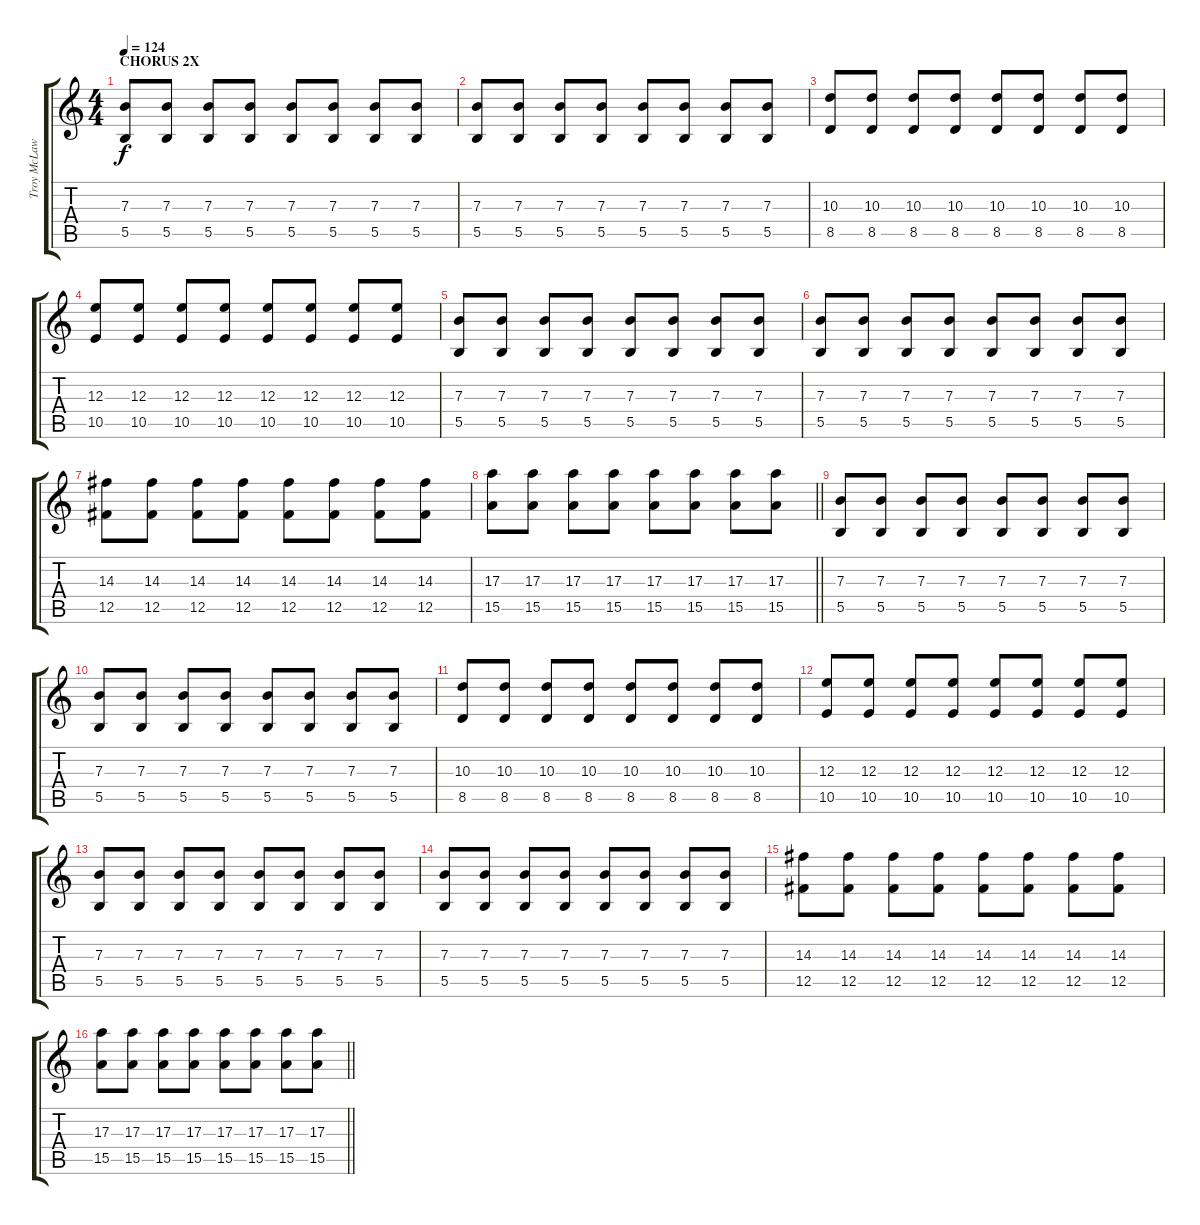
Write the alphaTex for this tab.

\track ("Troy McLawhorn - rhythm guitar" "Troy McLaw") {instrument distortionguitar}
\staff {score tabs}
\tuning (Db4 Ab3 E3 B2 Gb2 B1) {hide}
\ts (4 4)
\section ("" "CHORUS 2X")
\tempo 124
\clef g2
\ks c
(7.3 5.5).8{dy f} (7.3 5.5).8 (7.3 5.5).8 (7.3 5.5).8 (7.3 5.5).8 (7.3 5.5).8 (7.3 5.5).8 (7.3 5.5).8 |
(7.3 5.5).8 (7.3 5.5).8 (7.3 5.5).8 (7.3 5.5).8 (7.3 5.5).8 (7.3 5.5).8 (7.3 5.5).8 (7.3 5.5).8 |
(10.3 8.5).8 (10.3 8.5).8 (10.3 8.5).8 (10.3 8.5).8 (10.3 8.5).8 (10.3 8.5).8 (10.3 8.5).8 (10.3 8.5).8 |
(12.3 10.5).8 (12.3 10.5).8 (12.3 10.5).8 (12.3 10.5).8 (12.3 10.5).8 (12.3 10.5).8 (12.3 10.5).8 (12.3 10.5).8 |
(7.3 5.5).8 (7.3 5.5).8 (7.3 5.5).8 (7.3 5.5).8 (7.3 5.5).8 (7.3 5.5).8 (7.3 5.5).8 (7.3 5.5).8 |
(7.3 5.5).8 (7.3 5.5).8 (7.3 5.5).8 (7.3 5.5).8 (7.3 5.5).8 (7.3 5.5).8 (7.3 5.5).8 (7.3 5.5).8 |
(14.3 12.5).8 (14.3 12.5).8 (14.3 12.5).8 (14.3 12.5).8 (14.3 12.5).8 (14.3 12.5).8 (14.3 12.5).8 (14.3 12.5).8 |
\barLineRight lightlight
(17.3 15.5).8 (17.3 15.5).8 (17.3 15.5).8 (17.3 15.5).8 (17.3 15.5).8 (17.3 15.5).8 (17.3 15.5).8 (17.3 15.5).8 |
(7.3 5.5).8 (7.3 5.5).8 (7.3 5.5).8 (7.3 5.5).8 (7.3 5.5).8 (7.3 5.5).8 (7.3 5.5).8 (7.3 5.5).8 |
(7.3 5.5).8 (7.3 5.5).8 (7.3 5.5).8 (7.3 5.5).8 (7.3 5.5).8 (7.3 5.5).8 (7.3 5.5).8 (7.3 5.5).8 |
(10.3 8.5).8 (10.3 8.5).8 (10.3 8.5).8 (10.3 8.5).8 (10.3 8.5).8 (10.3 8.5).8 (10.3 8.5).8 (10.3 8.5).8 |
(12.3 10.5).8 (12.3 10.5).8 (12.3 10.5).8 (12.3 10.5).8 (12.3 10.5).8 (12.3 10.5).8 (12.3 10.5).8 (12.3 10.5).8 |
(7.3 5.5).8 (7.3 5.5).8 (7.3 5.5).8 (7.3 5.5).8 (7.3 5.5).8 (7.3 5.5).8 (7.3 5.5).8 (7.3 5.5).8 |
(7.3 5.5).8 (7.3 5.5).8 (7.3 5.5).8 (7.3 5.5).8 (7.3 5.5).8 (7.3 5.5).8 (7.3 5.5).8 (7.3 5.5).8 |
(14.3 12.5).8 (14.3 12.5).8 (14.3 12.5).8 (14.3 12.5).8 (14.3 12.5).8 (14.3 12.5).8 (14.3 12.5).8 (14.3 12.5).8 |
\barLineRight lightlight
(17.3 15.5).8 (17.3 15.5).8 (17.3 15.5).8 (17.3 15.5).8 (17.3 15.5).8 (17.3 15.5).8 (17.3 15.5).8 (17.3 15.5).8
